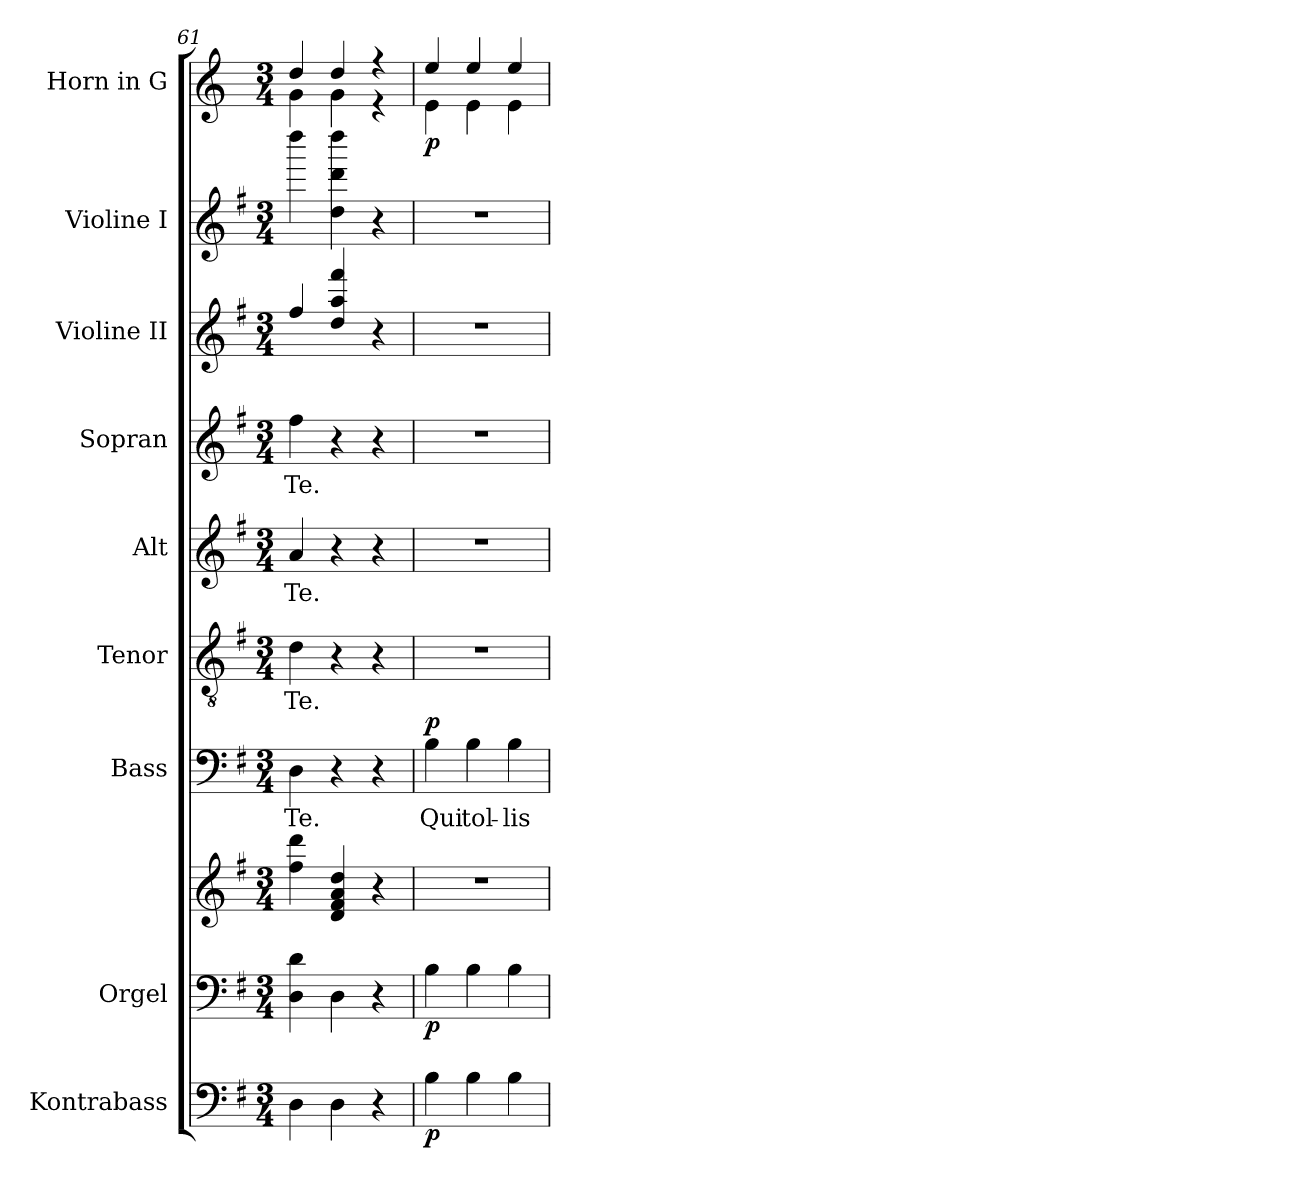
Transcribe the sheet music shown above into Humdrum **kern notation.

**kern	**dynam	**kern	**kern	**dynam	**kern	**text	**dynam	**kern	**text	**kern	**text	**kern	**text	**kern	**kern	**kern	**dynam
*part9	*part9	*part8	*part8	*part8	*part7	*part7	*part7	*part6	*part6	*part5	*part5	*part4	*part4	*part3	*part2	*part1	*part1
*staff10	*staff10	*staff9	*staff8	*staff8/9	*staff7	*staff7	*staff7	*staff6	*staff6	*staff5	*staff5	*staff4	*staff4	*staff3	*staff2	*staff1	*staff1
*I"Kontrabass	*	*I"Orgel	*	*	*I"Bass	*	*	*I"Tenor	*	*I"Alt	*	*I"Sopran	*	*I"Violine II	*I"Violine I	*I"Horn in G	*
*I'Kb.	*	*I'Org.	*	*	*I'B	*	*	*I'T	*	*I'A	*	*I'S	*	*I'Vl. II	*I'Vl. I	*I'Hrn.	*
!!LO:PB:g=z
*clefF4	*	*clefF4	*clefG2	*	*clefF4	*	*	*clefGv2	*	*clefG2	*	*clefG2	*	*clefG2	*clefG2	*clefG2	*
*ITrd7c12	*	*	*	*	*	*	*	*	*	*	*	*	*	*ITrd7c12	*ITrd7c12	*ITrd3c5	*
*k[f#]	*	*k[f#]	*k[f#]	*	*k[f#]	*	*	*k[f#]	*	*k[f#]	*	*k[f#]	*	*k[f#]	*k[f#]	*k[f#]	*
*G:	*	*G:	*G:	*	*G:	*	*	*G:	*	*G:	*	*G:	*	*G:	*G:	*G:	*
*M3/4	*	*M3/4	*M3/4	*	*M3/4	*	*	*M3/4	*	*M3/4	*	*M3/4	*	*M3/4	*M3/4	*M3/4	*
=61	=61	=61	=61	=61	=61	=61	=61	=61	=61	=61	=61	=61	=61	=61	=61	=61	=61
!	!	!	!	!	!	!LO:LY:b	!	!	!LO:LY:b	!	!LO:LY:b	!	!LO:LY:b	!	!	!	!
*	*	*	*	*	*	*	*	*	*	*	*	*	*	*	*	*^	*
4DD\	.	4D\ 4d\	4ff#\ 4ddd\	.	4D\	Te.	.	4d\	Te.	4a/	Te.	4ff#\	Te.	4f#/	4ddd\	4a/	4d\	.
4DD\	.	4D\	4d/ 4f#/ 4a/ 4dd/	.	4r	.	.	4r	.	4r	.	4r	.	4d/ 4a/ 4ff#/	4d\ 4dd\ 4ddd\	4a/	4d\	.
4r	.	4r	4r	.	4r	.	.	4r	.	4r	.	4r	.	4r	4r	4r	4r	.
=62	=62	=62	=62	=62	=62	=62	=62	=62	=62	=62	=62	=62	=62	=62	=62	=62	=62	=62
!	!LO:DY:b	!	!	!LO:DY:b=2	!	!LO:LY:b	!LO:DY:a	!	!	!	!	!	!	!	!	!	!	!LO:DY:b
4BB\	p	4B\	2.r	p	4B\	Qui	p	2.r	.	2.r	.	2.r	.	2.r	2.r	4b/	4B\	p
!	!	!	!	!	!	!LO:LY:b	!	!	!	!	!	!	!	!	!	!	!	!
4BB\	.	4B\	.	.	4B\	tol-	.	.	.	.	.	.	.	.	.	4b/	4B\	.
!	!	!	!	!	!	!LO:LY:b	!	!	!	!	!	!	!	!	!	!	!	!
4BB\	.	4B\	.	.	4B\	-lis	.	.	.	.	.	.	.	.	.	4b/	4B\	.
*	*	*	*	*	*	*	*	*	*	*	*	*	*	*	*	*v	*v	*
=	=	=	=	=	=	=	=	=	=	=	=	=	=	=	=	=	=
*-	*-	*-	*-	*-	*-	*-	*-	*-	*-	*-	*-	*-	*-	*-	*-	*-	*-
